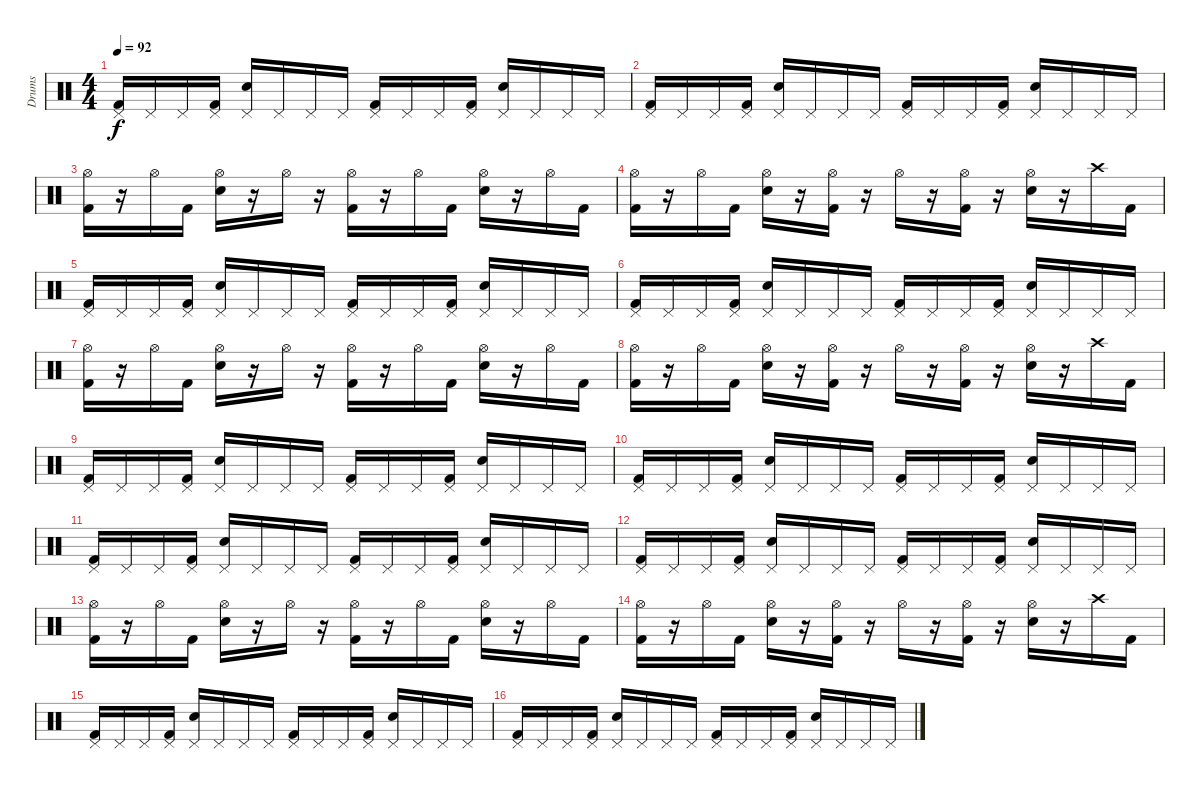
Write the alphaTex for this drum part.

\track ("Drums" "Drums") {instrument percussion}
\staff {score}
\articulation defaults
\ts (4 4)
\tempo 92
\clef neutral
\ks c
("Pedal Hi-Hat (hit)" "Kick (hit) 2").16{dy f} "Pedal Hi-Hat (hit)".16 "Pedal Hi-Hat (hit)".16 ("Pedal Hi-Hat (hit)" "Kick (hit) 2").16 ("Pedal Hi-Hat (hit)" "Electric Snare (hit)").16 "Pedal Hi-Hat (hit)".16 "Pedal Hi-Hat (hit)".16 "Pedal Hi-Hat (hit)".16 ("Pedal Hi-Hat (hit)" "Kick (hit) 2").16 "Pedal Hi-Hat (hit)".16 "Pedal Hi-Hat (hit)".16 ("Pedal Hi-Hat (hit)" "Kick (hit) 2").16 ("Pedal Hi-Hat (hit)" "Electric Snare (hit)").16 "Pedal Hi-Hat (hit)".16 "Pedal Hi-Hat (hit)".16 "Pedal Hi-Hat (hit)".16 |
("Pedal Hi-Hat (hit)" "Kick (hit) 2").16 "Pedal Hi-Hat (hit)".16 "Pedal Hi-Hat (hit)".16 ("Pedal Hi-Hat (hit)" "Kick (hit) 2").16 ("Pedal Hi-Hat (hit)" "Electric Snare (hit)").16 "Pedal Hi-Hat (hit)".16 "Pedal Hi-Hat (hit)".16 "Pedal Hi-Hat (hit)".16 ("Pedal Hi-Hat (hit)" "Kick (hit) 2").16 "Pedal Hi-Hat (hit)".16 "Pedal Hi-Hat (hit)".16 ("Pedal Hi-Hat (hit)" "Kick (hit) 2").16 ("Pedal Hi-Hat (hit)" "Electric Snare (hit)").16 "Pedal Hi-Hat (hit)".16 "Pedal Hi-Hat (hit)".16 "Pedal Hi-Hat (hit)".16 |
("Hi-Hat (open)" "Kick (hit) 2").16 r.16 "Hi-Hat (open)".16 "Kick (hit) 2".16 ("Hi-Hat (open)" "Electric Snare (hit)").16 r.16 "Hi-Hat (open)".16 r.16 ("Hi-Hat (open)" "Kick (hit) 2").16 r.16 "Hi-Hat (open)".16 "Kick (hit) 2".16 ("Hi-Hat (open)" "Electric Snare (hit)").16 r.16 "Hi-Hat (open)".16 "Kick (hit) 2".16 |
("Hi-Hat (open)" "Kick (hit) 2").16 r.16 "Hi-Hat (open)".16 "Kick (hit) 2".16 ("Hi-Hat (open)" "Electric Snare (hit)").16 r.16 ("Hi-Hat (open)" "Kick (hit) 2").16 r.16 "Hi-Hat (open)".16 r.16 ("Hi-Hat (open)" "Kick (hit) 2").16 r.16 ("Hi-Hat (open)" "Electric Snare (hit)").16 r.16 "Crash high (hit)".16 "Kick (hit) 2".16 |
("Pedal Hi-Hat (hit)" "Kick (hit) 2").16 "Pedal Hi-Hat (hit)".16 "Pedal Hi-Hat (hit)".16 ("Pedal Hi-Hat (hit)" "Kick (hit) 2").16 ("Pedal Hi-Hat (hit)" "Electric Snare (hit)").16 "Pedal Hi-Hat (hit)".16 "Pedal Hi-Hat (hit)".16 "Pedal Hi-Hat (hit)".16 ("Pedal Hi-Hat (hit)" "Kick (hit) 2").16 "Pedal Hi-Hat (hit)".16 "Pedal Hi-Hat (hit)".16 ("Pedal Hi-Hat (hit)" "Kick (hit) 2").16 ("Pedal Hi-Hat (hit)" "Electric Snare (hit)").16 "Pedal Hi-Hat (hit)".16 "Pedal Hi-Hat (hit)".16 "Pedal Hi-Hat (hit)".16 |
("Pedal Hi-Hat (hit)" "Kick (hit) 2").16 "Pedal Hi-Hat (hit)".16 "Pedal Hi-Hat (hit)".16 ("Pedal Hi-Hat (hit)" "Kick (hit) 2").16 ("Pedal Hi-Hat (hit)" "Electric Snare (hit)").16 "Pedal Hi-Hat (hit)".16 "Pedal Hi-Hat (hit)".16 "Pedal Hi-Hat (hit)".16 ("Pedal Hi-Hat (hit)" "Kick (hit) 2").16 "Pedal Hi-Hat (hit)".16 "Pedal Hi-Hat (hit)".16 ("Pedal Hi-Hat (hit)" "Kick (hit) 2").16 ("Pedal Hi-Hat (hit)" "Electric Snare (hit)").16 "Pedal Hi-Hat (hit)".16 "Pedal Hi-Hat (hit)".16 "Pedal Hi-Hat (hit)".16 |
("Hi-Hat (open)" "Kick (hit) 2").16 r.16 "Hi-Hat (open)".16 "Kick (hit) 2".16 ("Hi-Hat (open)" "Electric Snare (hit)").16 r.16 "Hi-Hat (open)".16 r.16 ("Hi-Hat (open)" "Kick (hit) 2").16 r.16 "Hi-Hat (open)".16 "Kick (hit) 2".16 ("Hi-Hat (open)" "Electric Snare (hit)").16 r.16 "Hi-Hat (open)".16 "Kick (hit) 2".16 |
("Hi-Hat (open)" "Kick (hit) 2").16 r.16 "Hi-Hat (open)".16 "Kick (hit) 2".16 ("Hi-Hat (open)" "Electric Snare (hit)").16 r.16 ("Hi-Hat (open)" "Kick (hit) 2").16 r.16 "Hi-Hat (open)".16 r.16 ("Hi-Hat (open)" "Kick (hit) 2").16 r.16 ("Hi-Hat (open)" "Electric Snare (hit)").16 r.16 "Crash high (hit)".16 "Kick (hit) 2".16 |
("Pedal Hi-Hat (hit)" "Kick (hit) 2").16 "Pedal Hi-Hat (hit)".16 "Pedal Hi-Hat (hit)".16 ("Pedal Hi-Hat (hit)" "Kick (hit) 2").16 ("Pedal Hi-Hat (hit)" "Electric Snare (hit)").16 "Pedal Hi-Hat (hit)".16 "Pedal Hi-Hat (hit)".16 "Pedal Hi-Hat (hit)".16 ("Pedal Hi-Hat (hit)" "Kick (hit) 2").16 "Pedal Hi-Hat (hit)".16 "Pedal Hi-Hat (hit)".16 ("Pedal Hi-Hat (hit)" "Kick (hit) 2").16 ("Pedal Hi-Hat (hit)" "Electric Snare (hit)").16 "Pedal Hi-Hat (hit)".16 "Pedal Hi-Hat (hit)".16 "Pedal Hi-Hat (hit)".16 |
("Pedal Hi-Hat (hit)" "Kick (hit) 2").16 "Pedal Hi-Hat (hit)".16 "Pedal Hi-Hat (hit)".16 ("Pedal Hi-Hat (hit)" "Kick (hit) 2").16 ("Pedal Hi-Hat (hit)" "Electric Snare (hit)").16 "Pedal Hi-Hat (hit)".16 "Pedal Hi-Hat (hit)".16 "Pedal Hi-Hat (hit)".16 ("Pedal Hi-Hat (hit)" "Kick (hit) 2").16 "Pedal Hi-Hat (hit)".16 "Pedal Hi-Hat (hit)".16 ("Pedal Hi-Hat (hit)" "Kick (hit) 2").16 ("Pedal Hi-Hat (hit)" "Electric Snare (hit)").16 "Pedal Hi-Hat (hit)".16 "Pedal Hi-Hat (hit)".16 "Pedal Hi-Hat (hit)".16 |
("Pedal Hi-Hat (hit)" "Kick (hit) 2").16 "Pedal Hi-Hat (hit)".16 "Pedal Hi-Hat (hit)".16 ("Pedal Hi-Hat (hit)" "Kick (hit) 2").16 ("Pedal Hi-Hat (hit)" "Electric Snare (hit)").16 "Pedal Hi-Hat (hit)".16 "Pedal Hi-Hat (hit)".16 "Pedal Hi-Hat (hit)".16 ("Pedal Hi-Hat (hit)" "Kick (hit) 2").16 "Pedal Hi-Hat (hit)".16 "Pedal Hi-Hat (hit)".16 ("Pedal Hi-Hat (hit)" "Kick (hit) 2").16 ("Pedal Hi-Hat (hit)" "Electric Snare (hit)").16 "Pedal Hi-Hat (hit)".16 "Pedal Hi-Hat (hit)".16 "Pedal Hi-Hat (hit)".16 |
("Pedal Hi-Hat (hit)" "Kick (hit) 2").16 "Pedal Hi-Hat (hit)".16 "Pedal Hi-Hat (hit)".16 ("Pedal Hi-Hat (hit)" "Kick (hit) 2").16 ("Pedal Hi-Hat (hit)" "Electric Snare (hit)").16 "Pedal Hi-Hat (hit)".16 "Pedal Hi-Hat (hit)".16 "Pedal Hi-Hat (hit)".16 ("Pedal Hi-Hat (hit)" "Kick (hit) 2").16 "Pedal Hi-Hat (hit)".16 "Pedal Hi-Hat (hit)".16 ("Pedal Hi-Hat (hit)" "Kick (hit) 2").16 ("Pedal Hi-Hat (hit)" "Electric Snare (hit)").16 "Pedal Hi-Hat (hit)".16 "Pedal Hi-Hat (hit)".16 "Pedal Hi-Hat (hit)".16 |
("Hi-Hat (open)" "Kick (hit) 2").16 r.16 "Hi-Hat (open)".16 "Kick (hit) 2".16 ("Hi-Hat (open)" "Electric Snare (hit)").16 r.16 "Hi-Hat (open)".16 r.16 ("Hi-Hat (open)" "Kick (hit) 2").16 r.16 "Hi-Hat (open)".16 "Kick (hit) 2".16 ("Hi-Hat (open)" "Electric Snare (hit)").16 r.16 "Hi-Hat (open)".16 "Kick (hit) 2".16 |
("Hi-Hat (open)" "Kick (hit) 2").16 r.16 "Hi-Hat (open)".16 "Kick (hit) 2".16 ("Hi-Hat (open)" "Electric Snare (hit)").16 r.16 ("Hi-Hat (open)" "Kick (hit) 2").16 r.16 "Hi-Hat (open)".16 r.16 ("Hi-Hat (open)" "Kick (hit) 2").16 r.16 ("Hi-Hat (open)" "Electric Snare (hit)").16 r.16 "Crash high (hit)".16 "Kick (hit) 2".16 |
("Pedal Hi-Hat (hit)" "Kick (hit) 2").16 "Pedal Hi-Hat (hit)".16 "Pedal Hi-Hat (hit)".16 ("Pedal Hi-Hat (hit)" "Kick (hit) 2").16 ("Pedal Hi-Hat (hit)" "Electric Snare (hit)").16 "Pedal Hi-Hat (hit)".16 "Pedal Hi-Hat (hit)".16 "Pedal Hi-Hat (hit)".16 ("Pedal Hi-Hat (hit)" "Kick (hit) 2").16 "Pedal Hi-Hat (hit)".16 "Pedal Hi-Hat (hit)".16 ("Pedal Hi-Hat (hit)" "Kick (hit) 2").16 ("Pedal Hi-Hat (hit)" "Electric Snare (hit)").16 "Pedal Hi-Hat (hit)".16 "Pedal Hi-Hat (hit)".16 "Pedal Hi-Hat (hit)".16 |
("Pedal Hi-Hat (hit)" "Kick (hit) 2").16 "Pedal Hi-Hat (hit)".16 "Pedal Hi-Hat (hit)".16 ("Pedal Hi-Hat (hit)" "Kick (hit) 2").16 ("Pedal Hi-Hat (hit)" "Electric Snare (hit)").16 "Pedal Hi-Hat (hit)".16 "Pedal Hi-Hat (hit)".16 "Pedal Hi-Hat (hit)".16 ("Pedal Hi-Hat (hit)" "Kick (hit) 2").16 "Pedal Hi-Hat (hit)".16 "Pedal Hi-Hat (hit)".16 ("Pedal Hi-Hat (hit)" "Kick (hit) 2").16 ("Pedal Hi-Hat (hit)" "Electric Snare (hit)").16 "Pedal Hi-Hat (hit)".16 "Pedal Hi-Hat (hit)".16 "Pedal Hi-Hat (hit)".16
